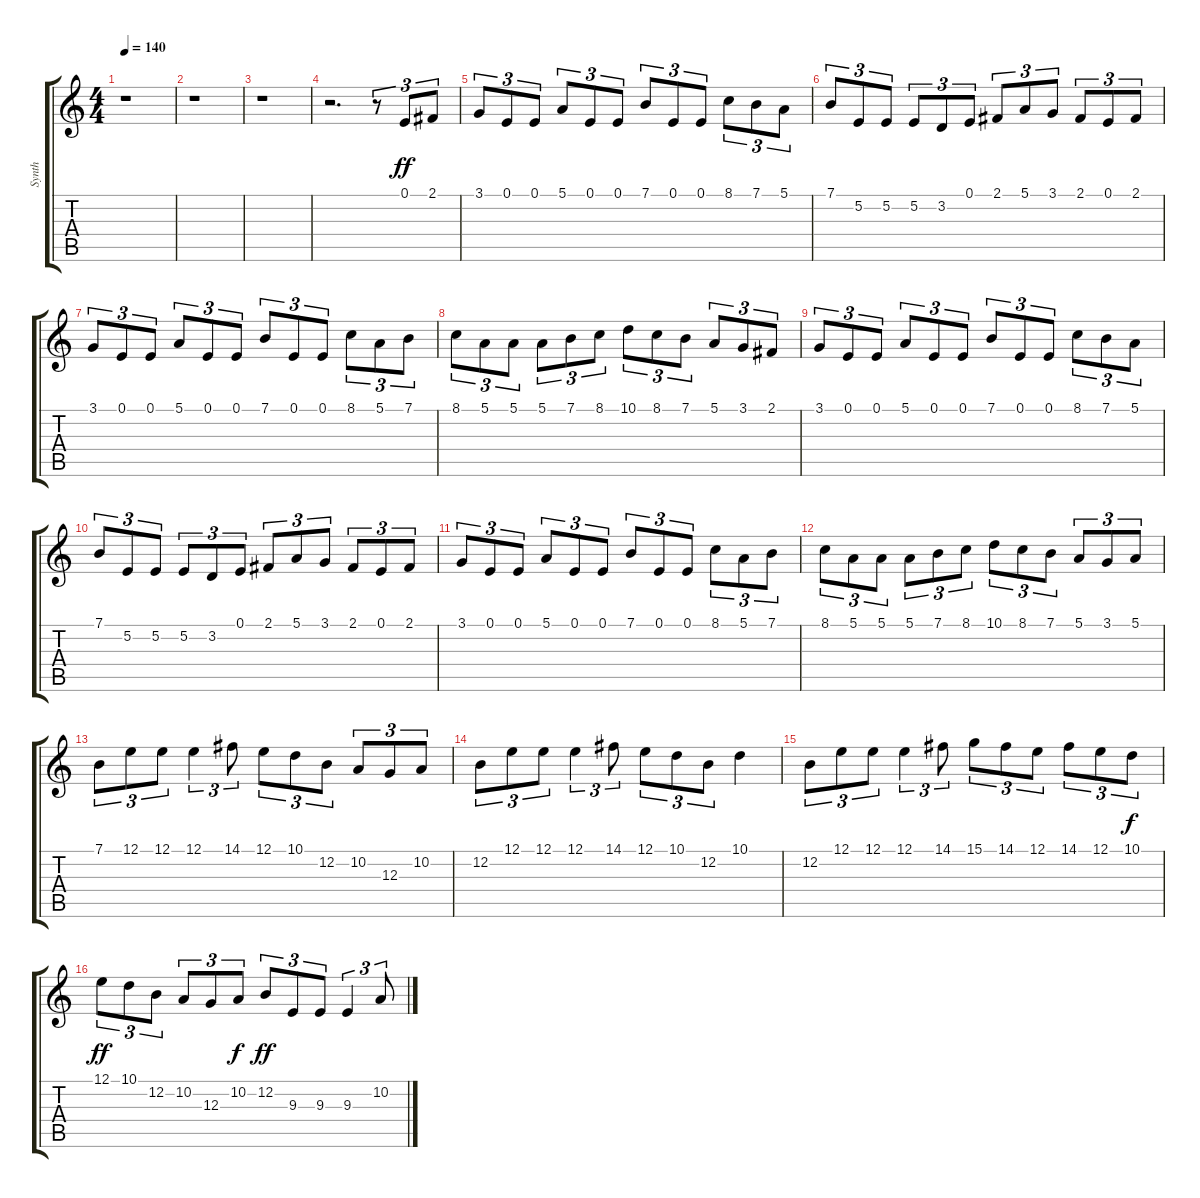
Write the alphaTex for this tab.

\track ("Synth" "Synth") {instrument stringensemble1}
\staff {score tabs}
\tuning (E4 B3 G3 D3 A2 E2) {hide}
\ts (4 4)
\tempo 140
\clef g2
\ks c
r.1{dy ff} |
r.1 |
r.1 |
r.2{d} r.8{tu (3 2)} 0.1.8{tu (3 2)} 2.1.8{tu (3 2)} |
3.1.8{tu (3 2)} 0.1.8{tu (3 2)} 0.1.8{tu (3 2)} 5.1.8{tu (3 2)} 0.1.8{tu (3 2)} 0.1.8{tu (3 2)} 7.1.8{tu (3 2)} 0.1.8{tu (3 2)} 0.1.8{tu (3 2)} 8.1.8{tu (3 2)} 7.1.8{tu (3 2)} 5.1.8{tu (3 2)} |
7.1.8{tu (3 2)} 5.2.8{tu (3 2)} 5.2.8{tu (3 2)} 5.2.8{tu (3 2)} 3.2.8{tu (3 2)} 0.1.8{tu (3 2)} 2.1.8{tu (3 2)} 5.1.8{tu (3 2)} 3.1.8{tu (3 2)} 2.1.8{tu (3 2)} 0.1.8{tu (3 2)} 2.1.8{tu (3 2)} |
3.1.8{tu (3 2)} 0.1.8{tu (3 2)} 0.1.8{tu (3 2)} 5.1.8{tu (3 2)} 0.1.8{tu (3 2)} 0.1.8{tu (3 2)} 7.1.8{tu (3 2)} 0.1.8{tu (3 2)} 0.1.8{tu (3 2)} 8.1.8{tu (3 2)} 5.1.8{tu (3 2)} 7.1.8{tu (3 2)} |
8.1.8{tu (3 2)} 5.1.8{tu (3 2)} 5.1.8{tu (3 2)} 5.1.8{tu (3 2)} 7.1.8{tu (3 2)} 8.1.8{tu (3 2)} 10.1.8{tu (3 2)} 8.1.8{tu (3 2)} 7.1.8{tu (3 2)} 5.1.8{tu (3 2)} 3.1.8{tu (3 2)} 2.1.8{tu (3 2)} |
3.1.8{tu (3 2)} 0.1.8{tu (3 2)} 0.1.8{tu (3 2)} 5.1.8{tu (3 2)} 0.1.8{tu (3 2)} 0.1.8{tu (3 2)} 7.1.8{tu (3 2)} 0.1.8{tu (3 2)} 0.1.8{tu (3 2)} 8.1.8{tu (3 2)} 7.1.8{tu (3 2)} 5.1.8{tu (3 2)} |
7.1.8{tu (3 2)} 5.2.8{tu (3 2)} 5.2.8{tu (3 2)} 5.2.8{tu (3 2)} 3.2.8{tu (3 2)} 0.1.8{tu (3 2)} 2.1.8{tu (3 2)} 5.1.8{tu (3 2)} 3.1.8{tu (3 2)} 2.1.8{tu (3 2)} 0.1.8{tu (3 2)} 2.1.8{tu (3 2)} |
3.1.8{tu (3 2)} 0.1.8{tu (3 2)} 0.1.8{tu (3 2)} 5.1.8{tu (3 2)} 0.1.8{tu (3 2)} 0.1.8{tu (3 2)} 7.1.8{tu (3 2)} 0.1.8{tu (3 2)} 0.1.8{tu (3 2)} 8.1.8{tu (3 2)} 5.1.8{tu (3 2)} 7.1.8{tu (3 2)} |
8.1.8{tu (3 2)} 5.1.8{tu (3 2)} 5.1.8{tu (3 2)} 5.1.8{tu (3 2)} 7.1.8{tu (3 2)} 8.1.8{tu (3 2)} 10.1.8{tu (3 2)} 8.1.8{tu (3 2)} 7.1.8{tu (3 2)} 5.1.8{tu (3 2)} 3.1.8{tu (3 2)} 5.1.8{tu (3 2)} |
7.1.8{tu (3 2)} 12.1.8{tu (3 2)} 12.1.8{tu (3 2)} 12.1.4{tu (3 2)} 14.1.8{tu (3 2)} 12.1.8{tu (3 2)} 10.1.8{tu (3 2)} 12.2.8{tu (3 2)} 10.2.8{tu (3 2)} 12.3.8{tu (3 2)} 10.2.8{tu (3 2)} |
12.2.8{tu (3 2)} 12.1.8{tu (3 2)} 12.1.8{tu (3 2)} 12.1.4{tu (3 2)} 14.1.8{tu (3 2)} 12.1.8{tu (3 2)} 10.1.8{tu (3 2)} 12.2.8{tu (3 2)} 10.1.4 |
12.2.8{tu (3 2)} 12.1.8{tu (3 2)} 12.1.8{tu (3 2)} 12.1.4{tu (3 2)} 14.1.8{tu (3 2)} 15.1.8{tu (3 2)} 14.1.8{tu (3 2)} 12.1.8{tu (3 2)} 14.1.8{tu (3 2)} 12.1.8{tu (3 2)} 10.1.8{tu (3 2) dy f} |
12.1.8{tu (3 2) dy ff} 10.1.8{tu (3 2)} 12.2.8{tu (3 2)} 10.2.8{tu (3 2)} 12.3.8{tu (3 2)} 10.2.8{tu (3 2) dy f} 12.2.8{tu (3 2) dy ff} 9.3.8{tu (3 2)} 9.3.8{tu (3 2)} 9.3.4{tu (3 2)} 10.2.8{tu (3 2)}
